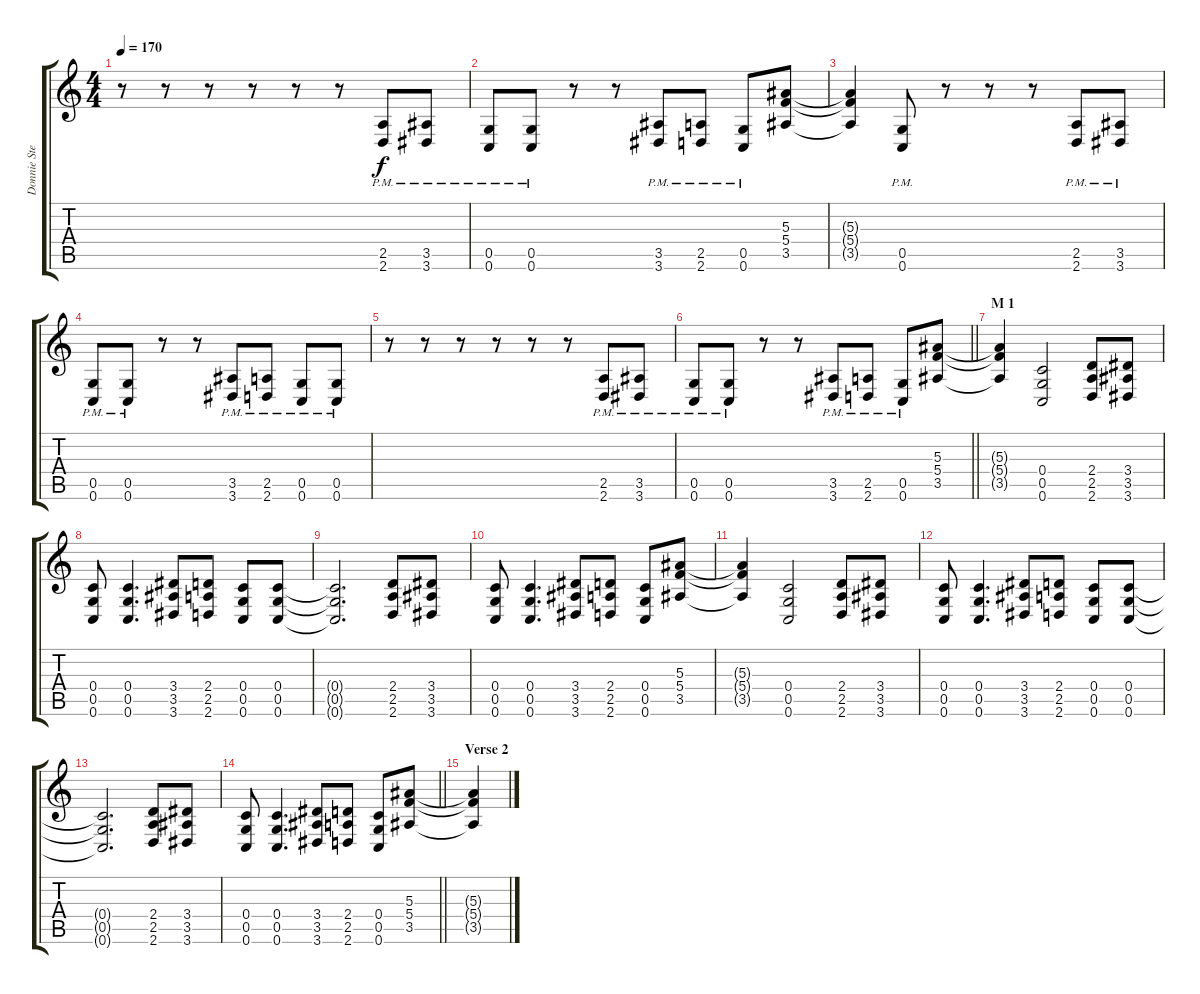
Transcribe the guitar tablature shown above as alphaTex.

\track ("Donnie Steele" "Donnie Ste") {instrument distortionguitar}
\staff {score tabs}
\tuning (D4 A3 F3 C3 G2 C2) {hide}
\ts (4 4)
\tempo 170
\clef g2
\ks c
r.8{dy f} r.8 r.8 r.8 r.8 r.8 (2.5{pm} 2.6{pm}).8 (3.5{pm} 3.6{pm}).8 |
(0.5{pm} 0.6{pm}).8 (0.5{pm} 0.6{pm}).8 r.8 r.8 (3.5{pm} 3.6{pm}).8 (2.5{pm} 2.6{pm}).8 (0.5{pm} 0.6{pm}).8 (5.3 5.4 3.5).8 |
(5.3{t} 5.4{t} 3.5{t}).4 (0.5{pm} 0.6{pm}).8 r.8 r.8 r.8 (2.5{pm} 2.6{pm}).8 (3.5{pm} 3.6{pm}).8 |
(0.5{pm} 0.6{pm}).8 (0.5{pm} 0.6{pm}).8 r.8 r.8 (3.5{pm} 3.6{pm}).8 (2.5{pm} 2.6{pm}).8 (0.5{pm} 0.6{pm}).8 (0.5{pm} 0.6{pm}).8 |
r.8 r.8 r.8 r.8 r.8 r.8 (2.5{pm} 2.6{pm}).8 (3.5{pm} 3.6{pm}).8 |
\barLineRight lightlight
(0.5{pm} 0.6{pm}).8 (0.5{pm} 0.6{pm}).8 r.8 r.8 (3.5{pm} 3.6{pm}).8 (2.5{pm} 2.6{pm}).8 (0.5{pm} 0.6{pm}).8 (5.3 5.4 3.5).8 |
\section ("" "M 1")
(5.3{t} 5.4{t} 3.5{t}).4 (0.4 0.5 0.6).2 (2.4 2.5 2.6).8 (3.4 3.5 3.6).8 |
(0.4 0.5 0.6).8 (0.4 0.5 0.6).4{d} (3.4 3.5 3.6).8 (2.4 2.5 2.6).8 (0.4 0.5 0.6).8 (0.4 0.5 0.6).8 |
(0.4{t} 0.5{t} 0.6{t}).2{d} (2.4 2.5 2.6).8 (3.4 3.5 3.6).8 |
(0.4 0.5 0.6).8 (0.4 0.5 0.6).4{d} (3.4 3.5 3.6).8 (2.4 2.5 2.6).8 (0.4 0.5 0.6).8 (5.3 5.4 3.5).8 |
(5.3{t} 5.4{t} 3.5{t}).4 (0.4 0.5 0.6).2 (2.4 2.5 2.6).8 (3.4 3.5 3.6).8 |
(0.4 0.5 0.6).8 (0.4 0.5 0.6).4{d} (3.4 3.5 3.6).8 (2.4 2.5 2.6).8 (0.4 0.5 0.6).8 (0.4 0.5 0.6).8 |
(0.4{t} 0.5{t} 0.6{t}).2{d} (2.4 2.5 2.6).8 (3.4 3.5 3.6).8 |
\barLineRight lightlight
(0.4 0.5 0.6).8 (0.4 0.5 0.6).4{d} (3.4 3.5 3.6).8 (2.4 2.5 2.6).8 (0.4 0.5 0.6).8 (5.3 5.4 3.5).8 |
\section ("" "Verse 2")
(5.3{t} 5.4{t} 3.5{t}).4
